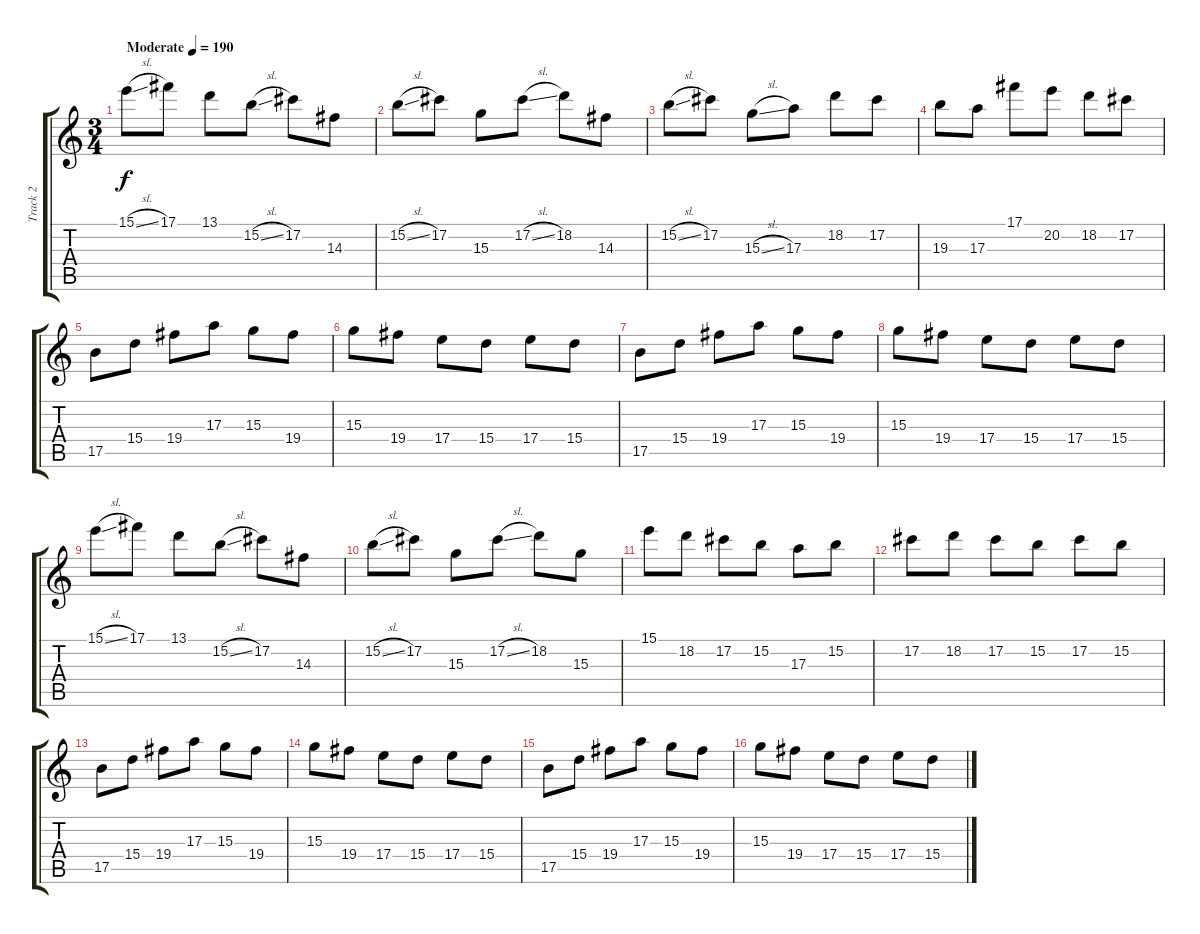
\track ("Track 2" "Track 2") {instrument distortionguitar}
\staff {score tabs}
\tuning (Db4 Ab3 E3 B2 Gb2 B1) {hide}
\ts (3 4)
\tempo (190 "Moderate")
\clef g2
\ks c
15.1{sl}.8{dy f instrument distortionguitar} 17.1.8 13.1.8 15.2{sl}.8 17.2.8 14.3.8 |
15.2{sl}.8 17.2.8 15.3.8 17.2{sl}.8 18.2.8 14.3.8 |
15.2{sl}.8 17.2.8 15.3{sl}.8 17.3.8 18.2.8 17.2.8 |
19.3.8 17.3.8 17.1.8 20.2.8 18.2.8 17.2.8 |
17.5.8 15.4.8 19.4.8 17.3.8 15.3.8 19.4.8 |
15.3.8 19.4.8 17.4.8 15.4.8 17.4.8 15.4.8 |
17.5.8 15.4.8 19.4.8 17.3.8 15.3.8 19.4.8 |
15.3.8 19.4.8 17.4.8 15.4.8 17.4.8 15.4.8 |
15.1{sl}.8 17.1.8 13.1.8 15.2{sl}.8 17.2.8 14.3.8 |
15.2{sl}.8 17.2.8 15.3.8 17.2{sl}.8 18.2.8 15.3.8 |
15.1.8 18.2.8 17.2.8 15.2.8 17.3.8 15.2.8 |
17.2.8 18.2.8 17.2.8 15.2.8 17.2.8 15.2.8 |
17.5.8 15.4.8 19.4.8 17.3.8 15.3.8 19.4.8 |
15.3.8 19.4.8 17.4.8 15.4.8 17.4.8 15.4.8 |
17.5.8 15.4.8 19.4.8 17.3.8 15.3.8 19.4.8 |
15.3.8 19.4.8 17.4.8 15.4.8 17.4.8 15.4.8
